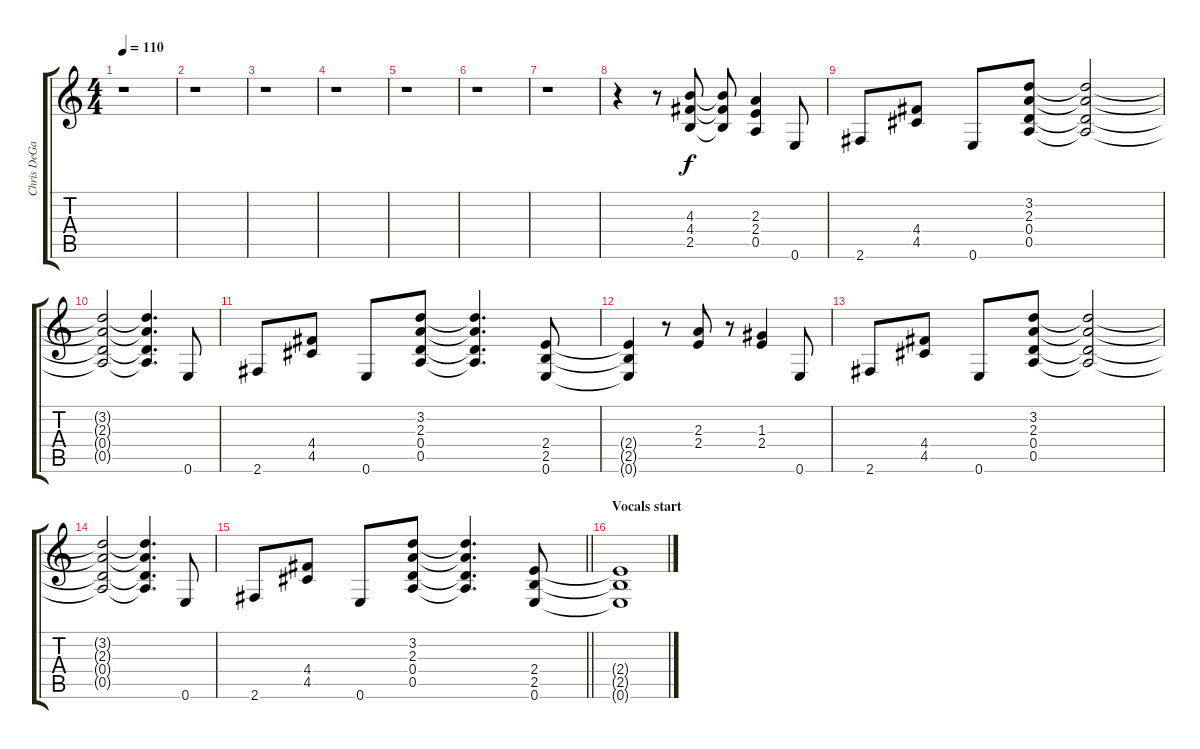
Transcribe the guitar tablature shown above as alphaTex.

\track ("Chris DeGarmo (Lead Guitar)" "Chris DeGa") {instrument distortionguitar}
\staff {score tabs}
\tuning (E4 B3 G3 D3 A2 E2) {hide}
\ts (4 4)
\tempo 110
\clef g2
\ks c
r.1{dy f instrument distortionguitar} |
r.1 |
r.1 |
r.1 |
r.1 |
r.1 |
r.1 |
r.4 r.8 (4.3 4.4 2.5).8 (4.3{t} 4.4{t} 2.5{t}).8 (2.3 2.4 0.5).4 0.6.8 |
2.6.8 (4.4 4.5).8 0.6.8 (3.2 2.3 0.4 0.5).8 (3.2{t} 2.3{t} 0.4{t} 0.5{t}).2 |
(3.2{t} 2.3{t} 0.4{t} 0.5{t}).2 (3.2{t} 2.3{t} 0.4{t} 0.5{t}).4{d} 0.6.8 |
2.6.8 (4.4 4.5).8 0.6.8 (3.2 2.3 0.4 0.5).8 (3.2{t} 2.3{t} 0.4{t} 0.5{t}).4{d} (2.4 2.5 0.6).8 |
(2.4{t} 2.5{t} 0.6{t}).4 r.8 (2.3 2.4).8 r.8 (1.3 2.4).4 0.6.8 |
2.6.8 (4.4 4.5).8 0.6.8 (3.2 2.3 0.4 0.5).8 (3.2{t} 2.3{t} 0.4{t} 0.5{t}).2 |
(3.2{t} 2.3{t} 0.4{t} 0.5{t}).2 (3.2{t} 2.3{t} 0.4{t} 0.5{t}).4{d} 0.6.8 |
\barLineRight lightlight
2.6.8 (4.4 4.5).8 0.6.8 (3.2 2.3 0.4 0.5).8 (3.2{t} 2.3{t} 0.4{t} 0.5{t}).4{d} (2.4 2.5 0.6).8 |
\section ("" "Vocals start")
(2.4{t} 2.5{t} 0.6{t}).1
